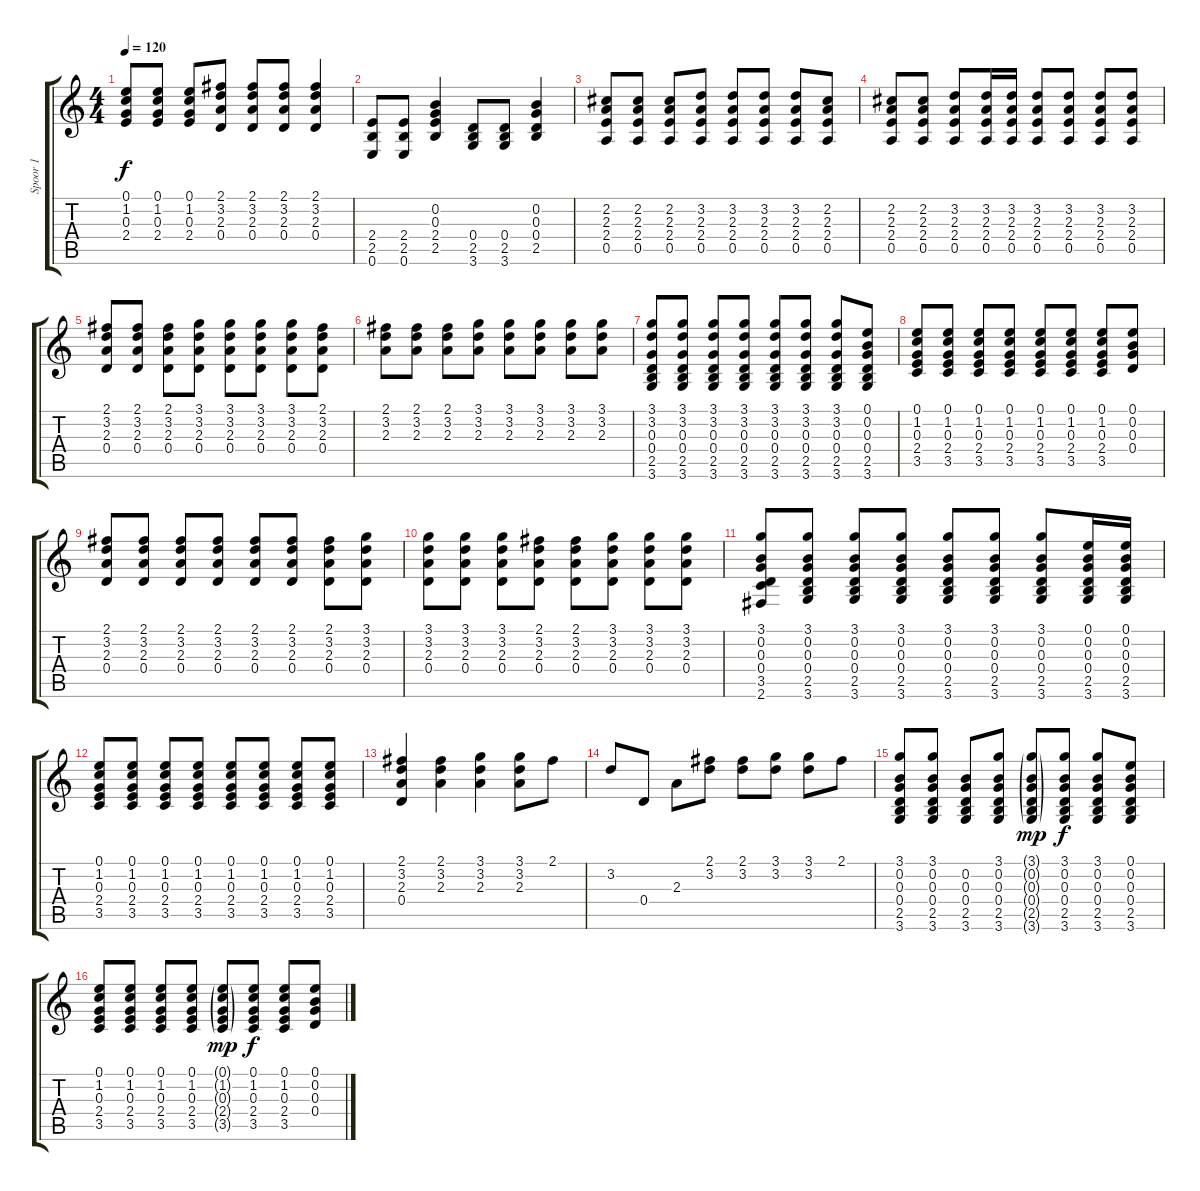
\track ("Spoor 1" "Spoor 1") {instrument acousticguitarnylon}
\staff {score tabs}
\tuning (E4 B3 G3 D3 A2 E2) {hide}
\ts (4 4)
\tempo 120
\clef g2
\ks c
(0.1 1.2 0.3 2.4).8{dy f} (0.1 1.2 0.3 2.4).8 (0.1 1.2 0.3 2.4).8 (2.1 3.2 2.3 0.4).8 (2.1 3.2 2.3 0.4).8 (2.1 3.2 2.3 0.4).8 (2.1 3.2 2.3 0.4).4 |
(2.4 2.5 0.6).8 (2.4 2.5 0.6).8 (0.2 0.3 2.4 2.5).4 (0.4 2.5 3.6).8 (0.4 2.5 3.6).8 (0.2 0.3 0.4 2.5).4 |
(2.2 2.3 2.4 0.5).8 (2.2 2.3 2.4 0.5).8 (2.2 2.3 2.4 0.5).8 (3.2 2.3 2.4 0.5).8 (3.2 2.3 2.4 0.5).8 (3.2 2.3 2.4 0.5).8 (3.2 2.3 2.4 0.5).8 (2.2 2.3 2.4 0.5).8 |
(2.2 2.3 2.4 0.5).8 (2.2 2.3 2.4 0.5).8 (3.2 2.3 2.4 0.5).8 (3.2 2.3 2.4 0.5).16 (3.2 2.3 2.4 0.5).16 (3.2 2.3 2.4 0.5).8 (3.2 2.3 2.4 0.5).8 (3.2 2.3 2.4 0.5).8 (3.2 2.3 2.4 0.5).8 |
(2.1 3.2 2.3 0.4).8 (2.1 3.2 2.3 0.4).8 (2.1 3.2 2.3 0.4).8 (3.1 3.2 2.3 0.4).8 (3.1 3.2 2.3 0.4).8 (3.1 3.2 2.3 0.4).8 (3.1 3.2 2.3 0.4).8 (2.1 3.2 2.3 0.4).8 |
(2.1 3.2 2.3).8 (2.1 3.2 2.3).8 (2.1 3.2 2.3).8 (3.1 3.2 2.3).8 (3.1 3.2 2.3).8 (3.1 3.2 2.3).8 (3.1 3.2 2.3).8 (3.1 3.2 2.3).8 |
(3.1 3.2 0.3 0.4 2.5 3.6).8 (3.1 3.2 0.3 0.4 2.5 3.6).8 (3.1 3.2 0.3 0.4 2.5 3.6).8 (3.1 3.2 0.3 0.4 2.5 3.6).8 (3.1 3.2 0.3 0.4 2.5 3.6).8 (3.1 3.2 0.3 0.4 2.5 3.6).8 (3.1 3.2 0.3 0.4 2.5 3.6).8 (0.1 0.2 0.3 0.4 2.5 3.6).8 |
(0.1 1.2 0.3 2.4 3.5).8 (0.1 1.2 0.3 2.4 3.5).8 (0.1 1.2 0.3 2.4 3.5).8 (0.1 1.2 0.3 2.4 3.5).8 (0.1 1.2 0.3 2.4 3.5).8 (0.1 1.2 0.3 2.4 3.5).8 (0.1 1.2 0.3 2.4 3.5).8 (0.1 0.2 0.3 0.4).8 |
(2.1 3.2 2.3 0.4).8 (2.1 3.2 2.3 0.4).8 (2.1 3.2 2.3 0.4).8 (2.1 3.2 2.3 0.4).8 (2.1 3.2 2.3 0.4).8 (2.1 3.2 2.3 0.4).8 (2.1 3.2 2.3 0.4).8 (3.1 3.2 2.3 0.4).8 |
(3.1 3.2 2.3 0.4).8 (3.1 3.2 2.3 0.4).8 (3.1 3.2 2.3 0.4).8 (2.1 3.2 2.3 0.4).8 (2.1 3.2 2.3 0.4).8 (3.1 3.2 2.3 0.4).8 (3.1 3.2 2.3 0.4).8 (3.1 3.2 2.3 0.4).8 |
(3.1 0.2 0.3 0.4 3.5 2.6).8 (3.1 0.2 0.3 0.4 2.5 3.6).8 (3.1 0.2 0.3 0.4 2.5 3.6).8 (3.1 0.2 0.3 0.4 2.5 3.6).8 (3.1 0.2 0.3 0.4 2.5 3.6).8 (3.1 0.2 0.3 0.4 2.5 3.6).8 (3.1 0.2 0.3 0.4 2.5 3.6).8 (0.1 0.2 0.3 0.4 2.5 3.6).16 (0.1 0.2 0.3 0.4 2.5 3.6).16 |
(0.1 1.2 0.3 2.4 3.5).8 (0.1 1.2 0.3 2.4 3.5).8 (0.1 1.2 0.3 2.4 3.5).8 (0.1 1.2 0.3 2.4 3.5).8 (0.1 1.2 0.3 2.4 3.5).8 (0.1 1.2 0.3 2.4 3.5).8 (0.1 1.2 0.3 2.4 3.5).8 (0.1 1.2 0.3 2.4 3.5).8 |
(2.1 3.2 2.3 0.4).4 (2.1 3.2 2.3).4 (3.1 3.2 2.3).4 (3.1 3.2 2.3).8 2.1.8 |
3.2.8 0.4.8 2.3.8 (2.1 3.2).8 (2.1 3.2).8 (3.1 3.2).8 (3.1 3.2).8 2.1.8 |
(3.1 0.2 0.3 0.4 2.5 3.6).8 (3.1 0.2 0.3 0.4 2.5 3.6).8 (0.2 0.3 0.4 2.5 3.6).8 (3.1 0.2 0.3 0.4 2.5 3.6).8 (3.1{g} 0.2{g} 0.3{g} 0.4{g} 2.5{g} 3.6{g}).8{dy mp} (3.1 0.2 0.3 0.4 2.5 3.6).8{dy f} (3.1 0.2 0.3 0.4 2.5 3.6).8 (0.1 0.2 0.3 0.4 2.5 3.6).8 |
(0.1 1.2 0.3 2.4 3.5).8 (0.1 1.2 0.3 2.4 3.5).8 (0.1 1.2 0.3 2.4 3.5).8 (0.1 1.2 0.3 2.4 3.5).8 (0.1{g} 1.2{g} 0.3{g} 2.4{g} 3.5{g}).8{dy mp} (0.1 1.2 0.3 2.4 3.5).8{dy f} (0.1 1.2 0.3 2.4 3.5).8 (0.1 0.2 0.3 0.4).8
